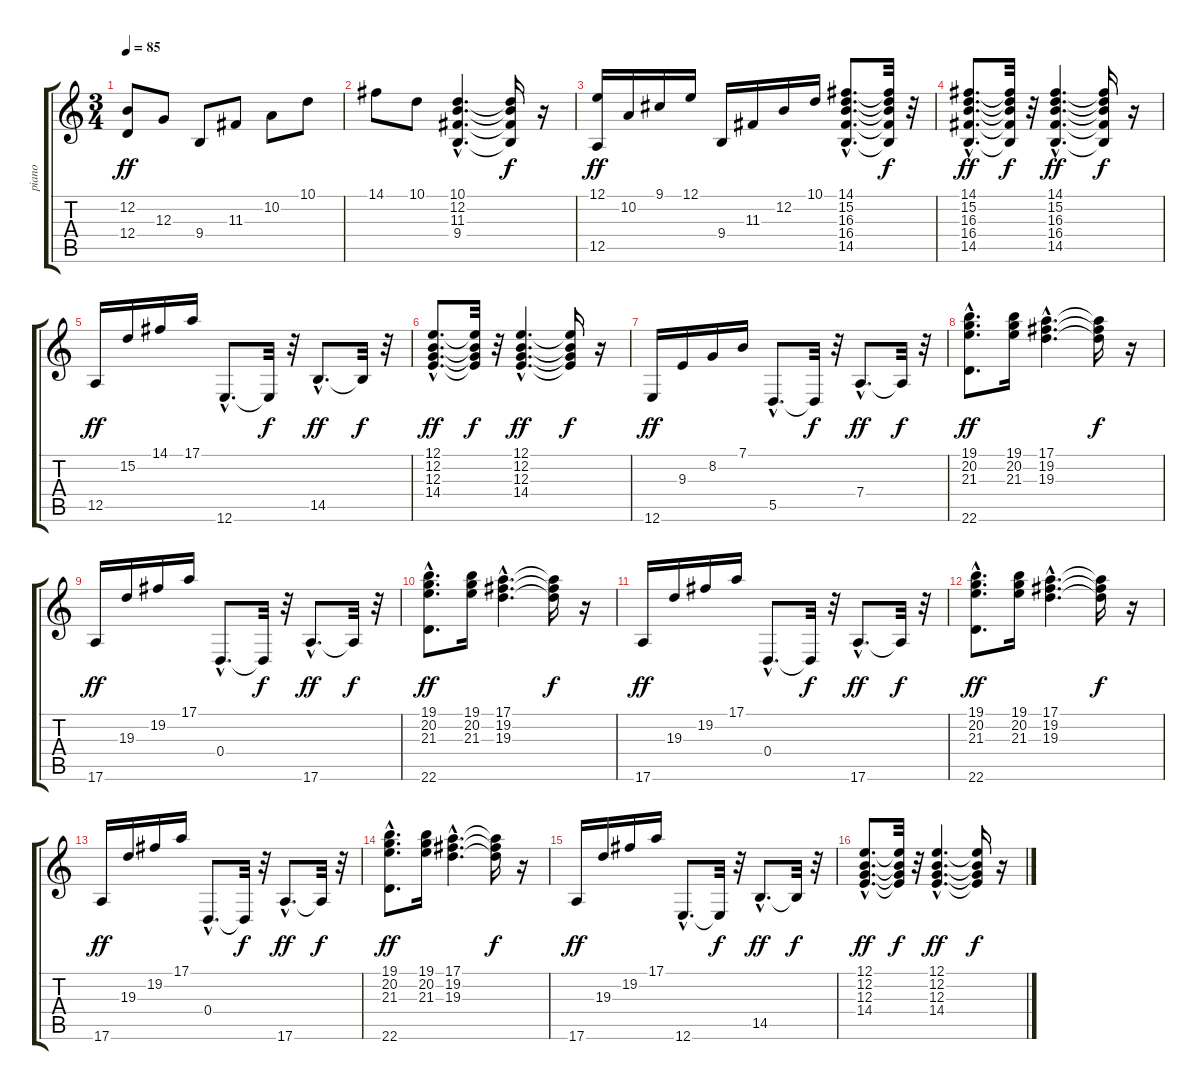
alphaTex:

\track ("piano" "piano") {instrument electricgrandpiano}
\staff {score tabs}
\tuning (E4 B3 G3 D3 A2 E2) {hide}
\ts (3 4)
\tempo 85
\clef g2
\ks c
(12.2 12.4).8{dy ff} 12.3.8 9.4.8 11.3.8 10.2.8 10.1.8 |
14.1.8 10.1.8 (10.1{hac} 12.2{hac} 11.3{hac} 9.4{hac}).4{d} (10.1{t} 12.2{t} 11.3{t} 9.4{t}).16{dy f} r.16 |
(12.1 12.5).16{dy ff} 10.2.16 9.1.16 12.1.16 9.4.16 11.3.16 12.2.16 10.1.16 (14.1{hac} 15.2{hac} 16.3{hac} 16.4{hac} 14.5{hac}).8{d} (14.1{t} 15.2{t} 16.3{t} 16.4{t} 14.5{t}).32{dy f} r.32 |
(14.1{hac} 15.2{hac} 16.3{hac} 16.4{hac} 14.5{hac}).8{d dy ff} (14.1{t} 15.2{t} 16.3{t} 16.4{t} 14.5{t}).32{dy f} r.32 (14.1{hac} 15.2{hac} 16.3{hac} 16.4{hac} 14.5{hac}).4{d dy ff} (14.1{t} 15.2{t} 16.3{t} 16.4{t} 14.5{t}).16{dy f} r.16 |
12.5.16{dy ff} 15.2.16 14.1.16 17.1.16 12.6{hac}.8{d} 12.6{t}.32{dy f} r.32 14.5{hac}.8{d dy ff} 14.5{t}.32{dy f} r.32 |
(12.1{hac} 12.2{hac} 12.3{hac} 14.4{hac}).8{d dy ff} (12.1{t} 12.2{t} 12.3{t} 14.4{t}).32{dy f} r.32 (12.1{hac} 12.2{hac} 12.3{hac} 14.4{hac}).4{d dy ff} (12.1{t} 12.2{t} 12.3{t} 14.4{t}).16{dy f} r.16 |
12.6.16{dy ff} 9.3.16 8.2.16 7.1.16 5.5{hac}.8{d} 5.5{t}.32{dy f} r.32 7.4{hac}.8{d dy ff} 7.4{t}.32{dy f} r.32 |
(19.1{hac} 20.2{hac} 21.3{hac} 22.6{hac}).8{d dy ff} (19.1 20.2 21.3).16 (17.1{hac} 19.2{hac} 19.3{hac}).4{d} (17.1{t} 19.2{t} 19.3{t}).16{dy f} r.16 |
17.6.16{dy ff} 19.3.16 19.2.16 17.1.16 0.4{hac}.8{d} 0.4{t}.32{dy f} r.32 17.6{hac}.8{d dy ff} 17.6{t}.32{dy f} r.32 |
(19.1{hac} 20.2{hac} 21.3{hac} 22.6{hac}).8{d dy ff} (19.1 20.2 21.3).16 (17.1{hac} 19.2{hac} 19.3{hac}).4{d} (17.1{t} 19.2{t} 19.3{t}).16{dy f} r.16 |
17.6.16{dy ff} 19.3.16 19.2.16 17.1.16 0.4{hac}.8{d} 0.4{t}.32{dy f} r.32 17.6{hac}.8{d dy ff} 17.6{t}.32{dy f} r.32 |
(19.1{hac} 20.2{hac} 21.3{hac} 22.6{hac}).8{d dy ff} (19.1 20.2 21.3).16 (17.1{hac} 19.2{hac} 19.3{hac}).4{d} (17.1{t} 19.2{t} 19.3{t}).16{dy f} r.16 |
17.6.16{dy ff} 19.3.16 19.2.16 17.1.16 0.4{hac}.8{d} 0.4{t}.32{dy f} r.32 17.6{hac}.8{d dy ff} 17.6{t}.32{dy f} r.32 |
(19.1{hac} 20.2{hac} 21.3{hac} 22.6{hac}).8{d dy ff} (19.1 20.2 21.3).16 (17.1{hac} 19.2{hac} 19.3{hac}).4{d} (17.1{t} 19.2{t} 19.3{t}).16{dy f} r.16 |
17.6.16{dy ff} 19.3.16 19.2.16 17.1.16 12.6{hac}.8{d} 12.6{t}.32{dy f} r.32 14.5{hac}.8{d dy ff} 14.5{t}.32{dy f} r.32 |
(12.1{hac} 12.2{hac} 12.3{hac} 14.4{hac}).8{d dy ff} (12.1{t} 12.2{t} 12.3{t} 14.4{t}).32{dy f} r.32 (12.1{hac} 12.2{hac} 12.3{hac} 14.4{hac}).4{d dy ff} (12.1{t} 12.2{t} 12.3{t} 14.4{t}).16{dy f} r.16
